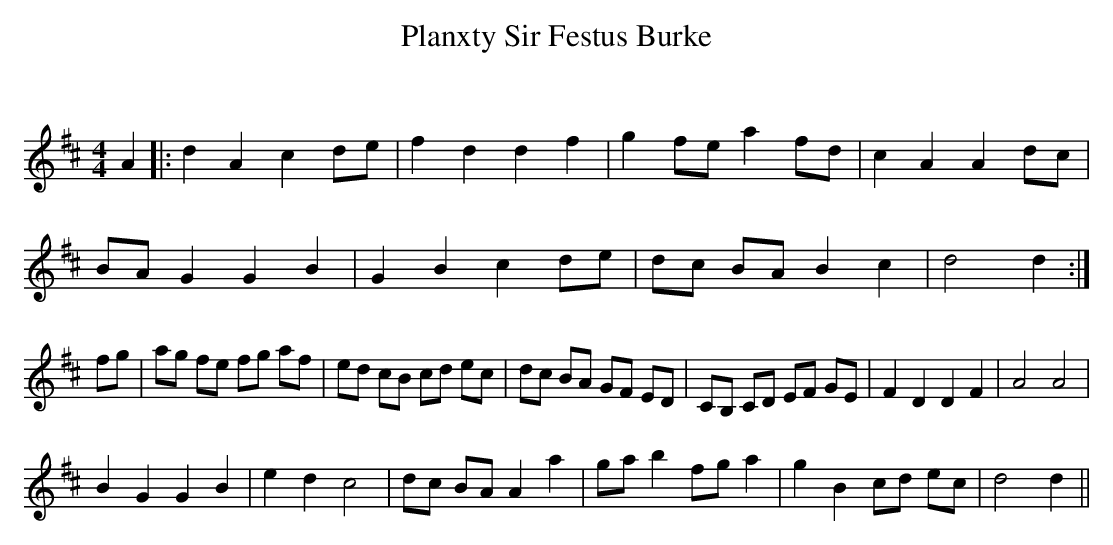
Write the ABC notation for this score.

X:1
T: Planxty Sir Festus Burke
C:
Q: 232
K:D
M:4/4
L:1/8
A2|:d2 A2 c2 de|f2 d2 d2 f2|g2 fe a2 fd|c2 A2 A2 dc|
BA G2 G2 B2|G2 B2 c2 de|dc BA B2 c2|d4 d2:|
fg|ag fe fg af|ed cB cd ec|dc BA GF ED|CB, CD EF GE|F2 D2 D2 F2|A4 A4|
B2 G2 G2 B2|e2 d2 c4|dc BA A2 a2|ga b2 fg a2|g2 B2 cd ec|d4 d2||
